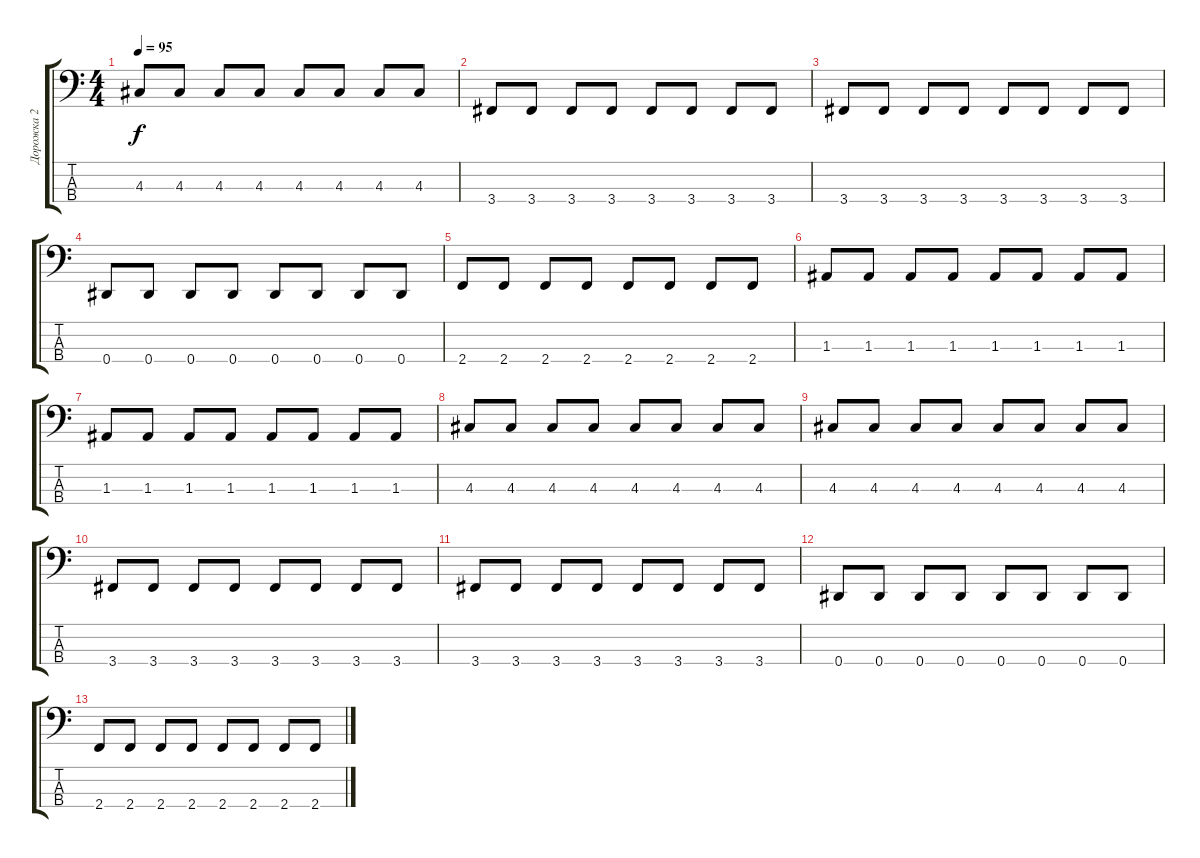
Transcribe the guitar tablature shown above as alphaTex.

\track ("Дорожка 2" "Дорожка 2") {instrument electricbassfinger}
\staff {score tabs}
\tuning (G2 D2 A1 Eb1) {hide}
\ts (4 4)
\tempo 95
\clef f4
\ks c
4.3.8{dy f} 4.3.8 4.3.8 4.3.8 4.3.8 4.3.8 4.3.8 4.3.8 |
3.4.8 3.4.8 3.4.8 3.4.8 3.4.8 3.4.8 3.4.8 3.4.8 |
3.4.8 3.4.8 3.4.8 3.4.8 3.4.8 3.4.8 3.4.8 3.4.8 |
0.4.8 0.4.8 0.4.8 0.4.8 0.4.8 0.4.8 0.4.8 0.4.8 |
2.4.8 2.4.8 2.4.8 2.4.8 2.4.8 2.4.8 2.4.8 2.4.8 |
1.3.8 1.3.8 1.3.8 1.3.8 1.3.8 1.3.8 1.3.8 1.3.8 |
1.3.8 1.3.8 1.3.8 1.3.8 1.3.8 1.3.8 1.3.8 1.3.8 |
4.3.8 4.3.8 4.3.8 4.3.8 4.3.8 4.3.8 4.3.8 4.3.8 |
4.3.8 4.3.8 4.3.8 4.3.8 4.3.8 4.3.8 4.3.8 4.3.8 |
3.4.8 3.4.8 3.4.8 3.4.8 3.4.8 3.4.8 3.4.8 3.4.8 |
3.4.8 3.4.8 3.4.8 3.4.8 3.4.8 3.4.8 3.4.8 3.4.8 |
0.4.8 0.4.8 0.4.8 0.4.8 0.4.8 0.4.8 0.4.8 0.4.8 |
2.4.8 2.4.8 2.4.8 2.4.8 2.4.8 2.4.8 2.4.8 2.4.8
